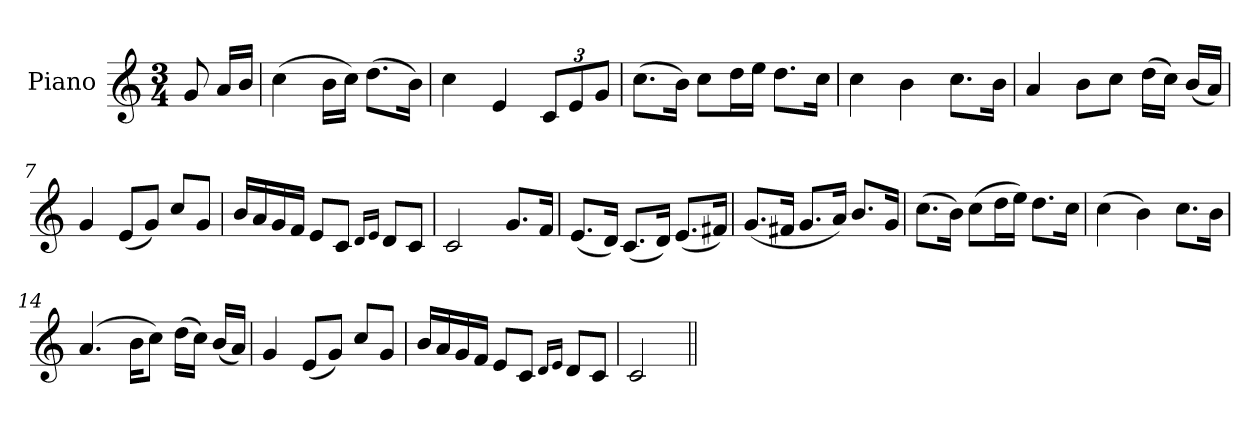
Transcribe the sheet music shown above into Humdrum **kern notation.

**kern
*part1
*staff1
*I"Piano
*I'Pno
*clefG2
*k[]
*M3/4
=1
8g/
16a/LL
16b/JJ
=2
(4cc\
16b\LL
16cc\JJ)
(8.dd\L
16b\Jk)
=3
4cc\
4e/
12c/L
12e/
12g/J
=4
(8.cc\L
16b\Jk)
8cc\L
16dd\L
16ee\JJ
8.dd\L
16cc\Jk
=5
4cc\
4b\
8.cc\L
16b\Jk
!!LO:LB:g=z
=6
4a/
8b\L
8cc\J
(16dd\LL
16cc\JJ)
(16b/LL
16a/JJ)
=7
4g/
(8e/L
8g/J)
8cc/L
8g/J
=8
16b/LL
16a/
16g/
16f/JJ
8e/L
8c/J
16qd/LL
16qe/JJ
8d/L
8c/J
=9
2c/
8.g/L
16f/Jk
=10
(8.e/L
16d/Jk)
(8.c/L
16d/Jk)
(8.e/L
16f#X/Jk)
!!LO:LB:g=z
=11
(8.g/L
16f#X/Jk
8.g/L
16a/Jk)
8.b/L
16g/Jk
=12
(8.cc\L
16b\Jk)
(8cc\L
16dd\L
16ee\JJ)
8.dd\L
16cc\Jk
=13
(4cc\
4b\)
8.cc\L
16b\Jk
=14
(4.a/
16b\KL
8cc\J)
(16dd\LL
16cc\JJ)
(16b/LL
16a/JJ)
=15
4g/
(8e/L
8g/J)
8cc/L
8g/J
!!LO:LB:g=z
=16
16b/LL
16a/
16g/
16f/JJ
8e/L
8c/J
16qd/LL
16qe/JJ
8d/L
8c/J
=17
2c/
=||
*-
